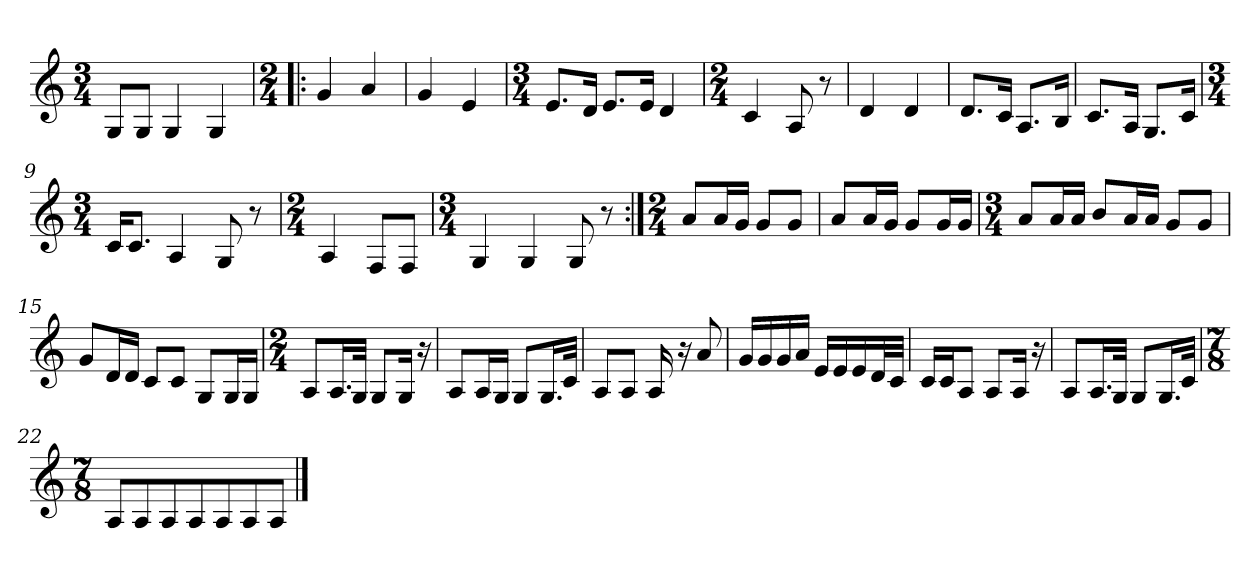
**kern
*part1
*staff1
*clefG2
*k[]
*M3/4
=1
8G/L
8G/J
4G/
4G/
=2!|:
*M2/4
4g/
4a/
=3
4g/
4e/
=4
*M3/4
8.e/L
16d/Jk
8.e/L
16e/Jk
4d/
=5
*M2/4
4c/
8A/
8r
=6
4d/
4d/
=7
8.d/L
16c/Jk
8.A/L
16B/Jk
=8
8.c/L
16A/Jk
8.G/L
16c/Jk
=9
*M3/4
16c/KL
8.c/J
4A/
8G/
8r
=10
*M2/4
4A/
8F/L
8F/J
=11
*M3/4
4G/
4G/
8G/
8r
=12:|!
*M2/4
8a/L
16a/L
16g/JJ
8g/L
8g/J
=13
8a/L
16a/L
16g/JJ
8g/L
16g/L
16g/JJ
=14
*M3/4
8a/L
16a/L
16a/JJ
8b/L
16a/L
16a/JJ
8g/L
8g/J
=15
8g/L
16d/L
16d/JJ
8c/L
8c/J
8G/L
16G/L
16G/JJ
=16
*M2/4
8A/L
16.A/L
32G/JJk
8G/L
16G/Jk
16r
=17
8A/L
16A/L
16G/JJ
8G/L
16.G/L
32c/JJk
=18
8A/L
8A/J
16A/
16r
8a/
=19
16g/LL
16g/
16g/
16a/JJ
16e/LL
16e/
16e/
32d/L
32c/JJJ
=20
16c/LL
16c/J
8A/J
8A/L
16A/Jk
16r
=21
8A/L
16.A/L
32G/JJk
8G/L
16.G/L
32c/JJk
=22
*M7/8
8A/L
8A/
8A/
8A/
8A/
8A/
8A/J
==
*-
